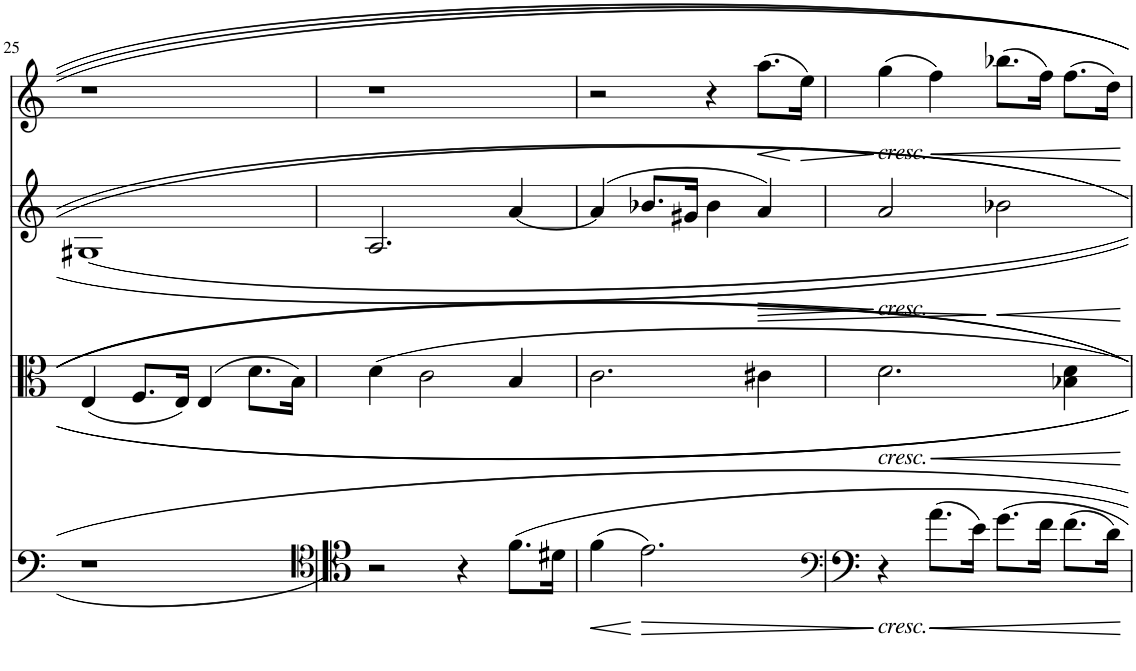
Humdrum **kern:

**kern	**dynam	**kern	**dynam	**kern	**dynam	**kern	**dynam
*part4	*part4	*part3	*part3	*part2	*part2	*part1	*part1
*staff4	*staff4	*staff3	*staff3	*staff2	*staff2	*staff1	*staff1
*I"Violoncello	*	*I"Viola	*	*I"Violin II	*	*I"Violin I	*
*I'Vc	*	*I'Vla	*	*I'Vln	*	*I'Vln	*
!!LO:PB:g=z
*clefF4	*	*clefC3	*	*clefG2	*	*clefG2	*
*k[]	*	*k[]	*	*k[]	*	*k[]	*
*M4/4	*	*M4/4	*	*M4/4	*	*M4/4	*
=25	=25	=25	=25	=25	=25	=25	=25
1r	.	(4E/	.	1G#X	.	1r	.
.	.	8.F/L	.	.	.	.	.
.	.	16E/Jk)	.	.	.	.	.
.	.	(4E/	.	.	.	.	.
.	.	8.d\L	.	.	.	.	.
.	.	16B\Jk)	.	.	.	.	.
=26	=26	=26	=26	=26	=26	=26	=26
*clefC4	*	*	*	*	*	*	*
2r	.	4d\	.	2.A/	.	1r	.
.	.	2c\	.	.	.	.	.
4r	.	.	.	.	.	.	.
8.f\L	.	4B/	.	[4a/	.	.	.
16d#X\Jk	.	.	.	.	.	.	.
=27	=27	=27	=27	=27	=27	=27	=27
!	!LO:HP:b	!	!	!	!	!	!
(4f\	<	2.c\	.	(4a/]	.	2r	.
!	!LO:HP:n=1:b	!	!	!	!	!	!
2.e\)	[ >	.	.	8.b-X/L	.	.	.
.	.	.	.	16g#X/Jk	.	.	.
.	.	.	.	4b-\	.	4r	.
!	!	!	!	!	!LO:HP:b	!	!LO:HP:b
.	.	4c#X\	.	4a/)	>	(8.aa\L	<
!	!	!	!	!	!	!	!LO:HP:n=1:b
.	.	.	.	.	.	16ee\Jk)	[ >
.	]	.	.	.	]	.	]
=28	=28	=28	=28	=28	=28	=28	=28
*clefF4	*	*	*	*	*	*	*
!	!	!	!	!	!	!LO:TX:b:i:t=cresc.	!
!	!	!	!	!LO:TX:b:i:t=cresc.	!	!	!
!	!	!LO:TX:b:i:t=cresc.	!	!	!	!	!
!LO:TX:b:i:t=cresc.	!	!	!	!	!	!	!
!	!	!	!LO:HP:b	!	!LO:HP:b	!	!LO:HP:b
4r	.	2.d\	<	2a/	>	(4gg\	<
!	!LO:HP:b	!	!	!	!	!	!
(8.a\L	<	.	.	.	.	4ff\)	.
16e\Jk)	.	.	.	.	.	.	.
!	!	!	!	!	!LO:HP:n=1:b	!	!
8.g\L	.	.	.	2b-X\	] <	(8.bb-X\L	.
16f\Jk	.	.	.	.	.	16ff\Jk)	.
(8.f\L	.	4B-X\ 4d\	.	.	.	(8.ff\L	.
16d\Jk)	.	.	.	.	.	16dd\Jk)	.
.	[	.	[	.	[	.	[
=	=	=	=	=	=	=	=
*-	*-	*-	*-	*-	*-	*-	*-
